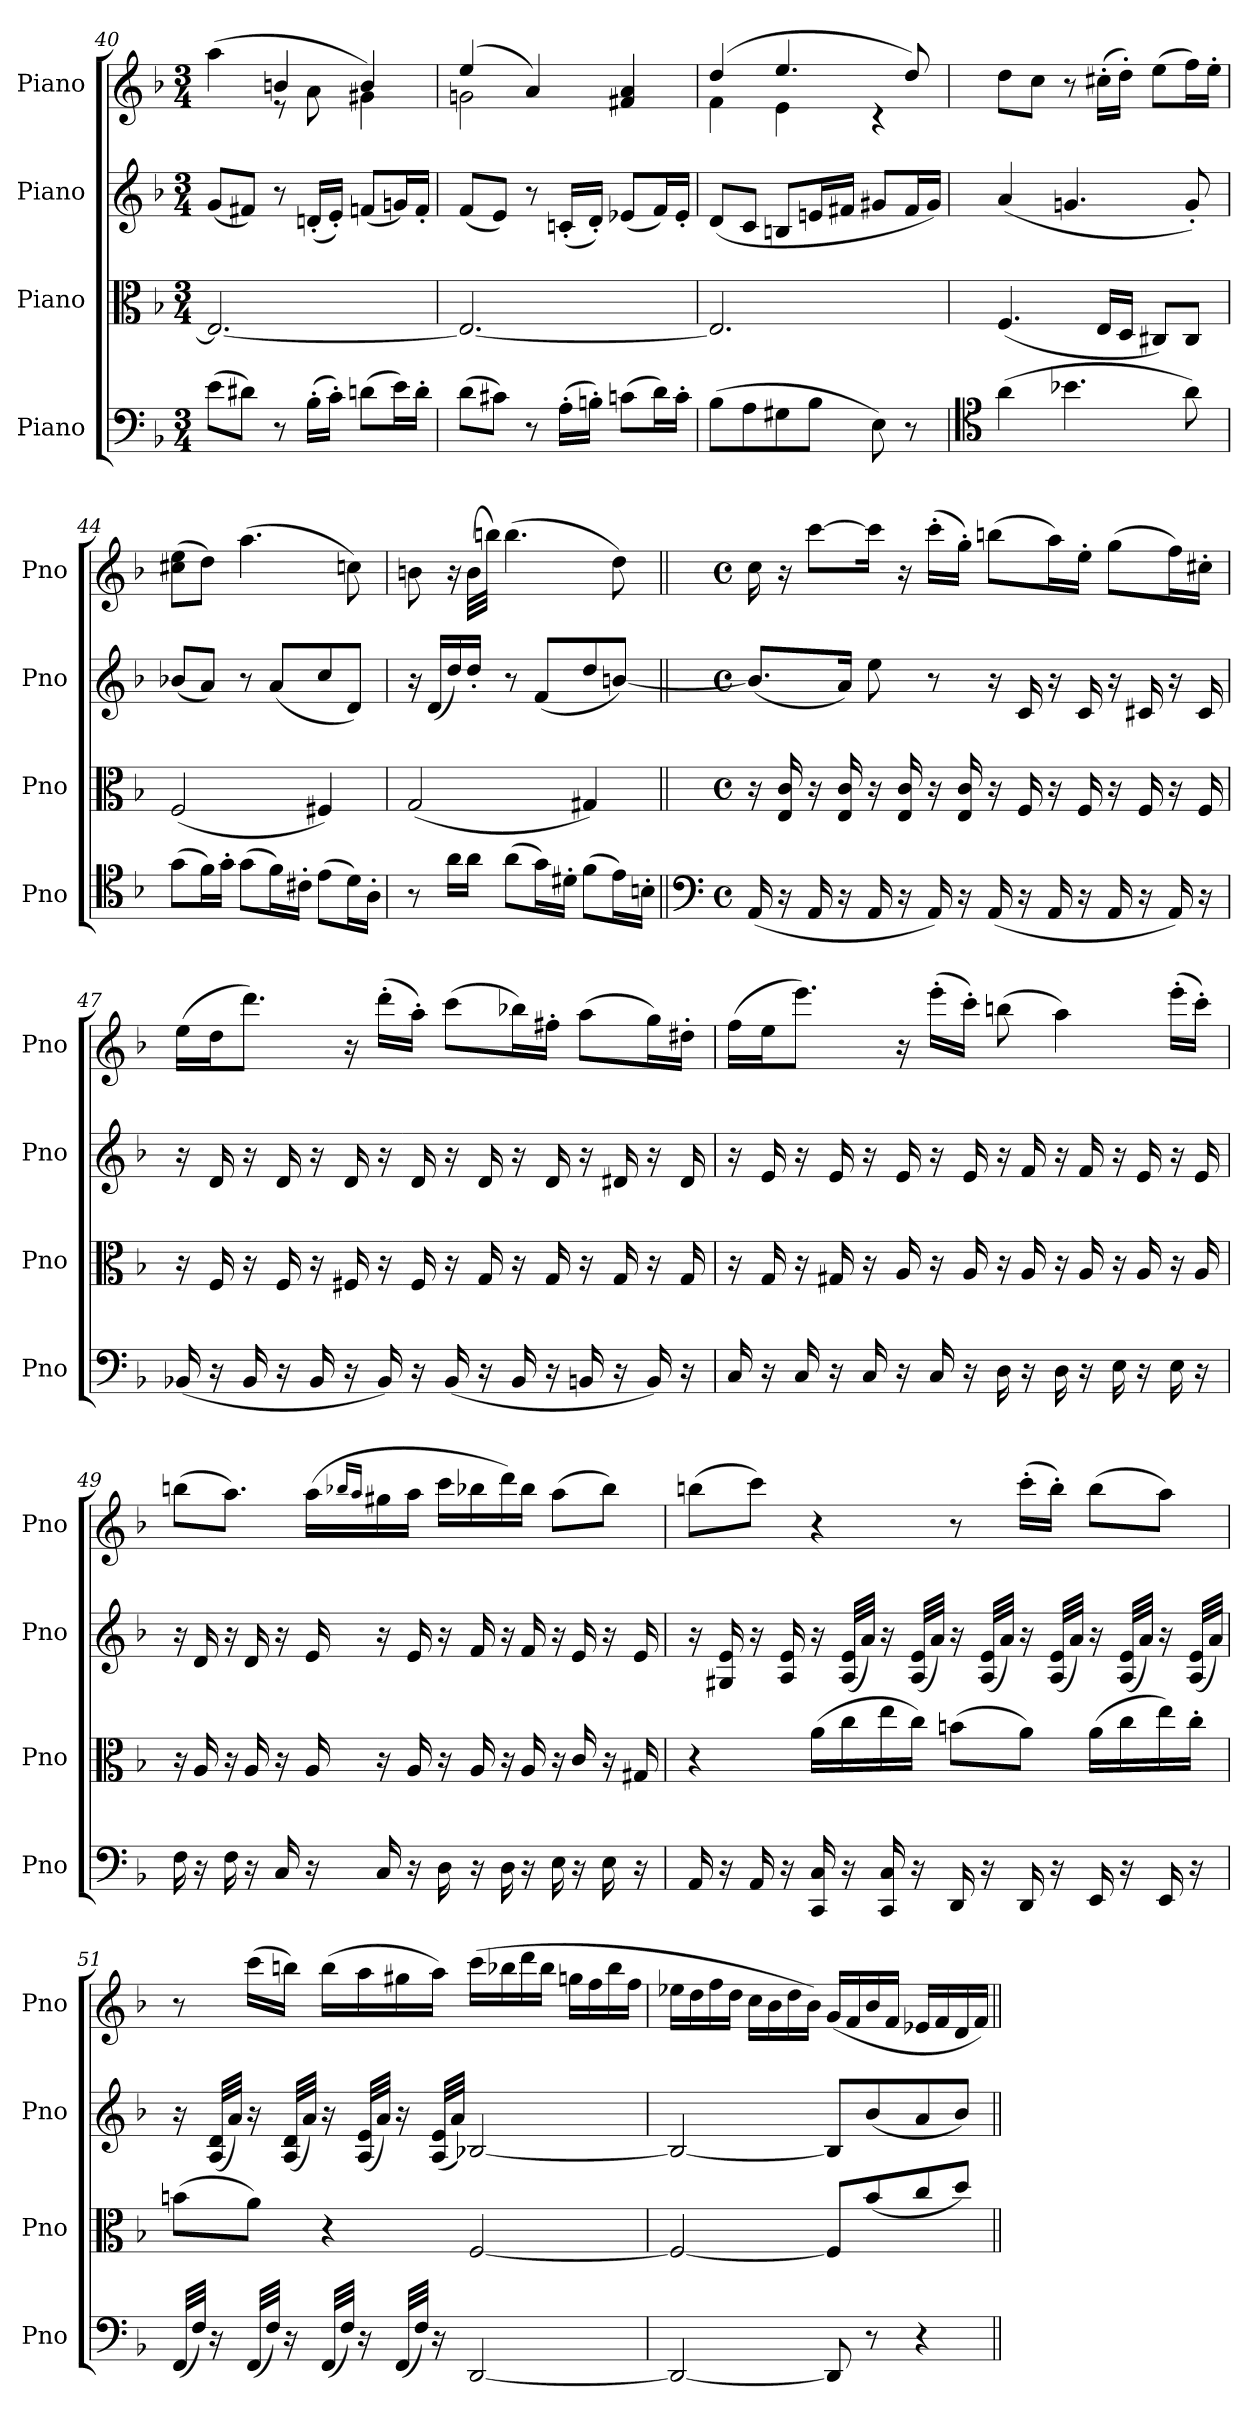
**kern	**kern	**kern	**kern
*part4	*part3	*part2	*part1
*staff4	*staff3	*staff2	*staff1
*I"Piano	*I"Piano	*I"Piano	*I"Piano
*I'Pno	*I'Pno	*I'Pno	*I'Pno
*clefF4	*clefC3	*clefG2	*clefG2
*k[b-]	*k[b-]	*k[b-]	*k[b-]
*M3/4	*M3/4	*M3/4	*M3/4
=40	=40	=40	=40
*	*	*	*^
(8e\L	2.E/_	(8g/L	(4aa\	4ryy
8d#X\J)	.	8f#X/J)	.	.
8r	.	8r	4bn/	8r
(16B-'\LL	.	(16dn'/LL	.	8a\
16c'\JJ)	.	16e'/JJ)	.	.
(8dn\L	.	(8fn/L	4b/)	4g#X\
16e\L)	.	16gn/L)	.	.
16d'\JJ	.	16f'/JJ	.	.
=41	=41	=41	=41	=41
(8d\L	2.E/_	(8f/L	(4ee/	2gn\
8c#X\J)	.	8e/J)	.	.
8r	.	8r	4a/)	.
(16A'\LL	.	(16cn'/LL	.	.
16Bn'\JJ)	.	16d'/JJ)	.	.
(8cn\L	.	(8e-X/L	4f#X/ 4a/	4ryy
16d\L)	.	16f/L)	.	.
16c'\JJ	.	16e-'/JJ	.	.
=42	=42	=42	=42	=42
(8B-\L	2.E/]	(8d/L	(4dd/	4f\
8A\	.	8c/J	.	.
8G#X\	.	8Bn/L	4.ee/	4e\
8B-\J	.	16en/L	.	.
.	.	16f#X/JJ	.	.
8E\)	.	8g#X/L	.	4r
8r	.	16f#/L	8dd/)	.
.	.	16g#/JJ)	.	.
*	*	*	*v	*v
=43	=43	=43	=43
*clefC4	*	*	*
(4a\	(4.F/	(4a/	8dd\L
.	.	.	8cc\J
4.b-X\	.	4.gn/	8r
.	16E/LL	.	(16cc#X'\LL
.	16D/JJ	.	16dd'\JJ)
.	8C#X/L)	.	(8ee\L
8a\)	8C#/J	8g'/)	16ff\L)
.	.	.	16ee'\JJ
=44	=44	=44	=44
(8g\L	(2F/	(8b-X/L	(8cc#X\ 8ee\L
16f\L)	.	8a/J)	8dd\J)
16g'\JJ	.	.	.
(8g\L	.	8r	(4.aa\
16f\L)	.	(8a/L	.
16c#X'\JJ	.	.	.
(8e\L	4F#X/)	8cc/	.
16d\L)	.	8d/J)	8ccn\)
16A'\JJ	.	.	.
=45	=45	=45	=45
8r	(2G/	16r	8bn\
.	.	(16d/LL	.
16a\LL	.	16dd/)	16r
16a\JJ	.	16dd'/JJ	(32b\LLL
.	.	.	32bbn\JJJ)
(8a\L	.	8r	(4.bb\
16g\L)	.	(8f/L	.
16d#X'\JJ	.	.	.
(8f\L	4G#X/)	8dd/	.
16e\L)	.	[8bn/J)	8dd\)
16Bn'\JJ	.	.	.
!!LO:LB:g=z
=46||	=46||	=46||	=46||
*clefF4	*	*	*
*M4/4	*M4/4	*M4/4	*M4/4
*met(c)	*met(c)	*met(c)	*met(c)
(16AA/	16r	(8.b/L]	16cc\
16r	16E/ 16c/	.	16r
16AA/	16r	.	[8ccc\L
16r	16E/ 16c/	16a/Jk)	.
16AA/	16r	8ee\	16ccc\Jk]
16r	16E/ 16c/	.	16r
16AA/)	16r	8r	(16ccc'\LL
16r	16E/ 16c/	.	16gg'\JJ)
(16AA/	16r	16r	(8bbn\L
16r	16F/	16c/	.
16AA/	16r	16r	16aa\L)
16r	16F/	16c/	16ee'\JJ
16AA/	16r	16r	(8gg\L
16r	16F/	16c#X/	.
16AA/)	16r	16r	16ff\L)
16r	16F/	16c#/	16cc#X'\JJ
=47	=47	=47	=47
(16BB-X/	16r	16r	(16ee\LL
16r	16F/	16d/	16dd\J
16BB-/	16r	16r	8.ddd\J)
16r	16F/	16d/	.
16BB-/	16r	16r	.
16r	16F#X/	16d/	16r
16BB-/)	16r	16r	(16ddd'\LL
16r	16F#/	16d/	16aa'\JJ)
(16BB-/	16r	16r	(8ccc\L
16r	16G/	16d/	.
16BB-/	16r	16r	16bb-X\L)
16r	16G/	16d/	16ff#X'\JJ
16BBn/	16r	16r	(8aa\L
16r	16G/	16d#X/	.
16BB/)	16r	16r	16gg\L)
16r	16G/	16d#/	16dd#X'\JJ
=48	=48	=48	=48
16C/	16r	16r	(16ff\LL
16r	16G/	16e/	16ee\J
16C/	16r	16r	8.eee\J)
16r	16G#X/	16e/	.
16C/	16r	16r	.
16r	16A/	16e/	16r
16C/	16r	16r	(16eee'\LL
16r	16A/	16e/	16ccc'\JJ)
16D\	16r	16r	(8bbn\
16r	16A/	16f/	.
16D\	16r	16r	4aa\)
16r	16A/	16f/	.
16E\	16r	16r	.
16r	16A/	16e/	.
16E\	16r	16r	(16eee'\LL
16r	16A/	16e/	16ccc'\JJ)
=49	=49	=49	=49
16F\	16r	16r	(8bbn\L
16r	16A/	16d/	.
16F\	16r	16r	8.aa\J)
16r	16A/	16d/	.
16C/	16r	16r	.
16r	16A/	16e/	(16aa\LL
.	.	.	16qbb-X/LL
.	.	.	16qaa/JJ
16C/	16r	16r	16gg#X\
16r	16A/	16e/	16aa\JJ
16D\	16r	16r	16ccc\LL
16r	16A/	16f/	16bb-\
16D\	16r	16r	16ddd\)
16r	16A/	16f/	16bb-\JJ
16E\	16r	16r	(8aa\L
16r	16c/	16e/	.
16E\	16r	16r	8bb-\J)
16r	16G#X/	16e/	.
!!LO:LB:g=z
=50	=50	=50	=50
16AA/	4r	16r	(8bbn\L
16r	.	16G#X/ 16e/	.
16AA/	.	16r	8ccc\J)
16r	.	16A/ 16e/	.
16CC/ 16C/	(16a\LL	16r	4r
16r	16cc\	(32A/ 32e/LLL	.
.	.	32a/JJJ)	.
16CC/ 16C/	16ee\	16r	.
16r	16cc\JJ)	(32A/ 32e/LLL	.
.	.	32a/JJJ)	.
16DD/	(8bn\L	16r	8r
16r	.	(32A/ 32e/LLL	.
.	.	32a/JJJ)	.
16DD/	8a\J)	16r	(16ccc'\LL
16r	.	(32A/ 32e/LLL	16bb'\JJ)
.	.	32a/JJJ)	.
16EE/	(16a\LL	16r	(8bb\L
16r	16cc\	(32A/ 32e/LLL	.
.	.	32a/JJJ)	.
16EE/	16ee\)	16r	8aa\J)
16r	16cc'\JJ	(32A/ 32e/LLL	.
.	.	32a/JJJ)	.
=51	=51	=51	=51
(32FF/LLL	(8bn\L	16r	8r
32F/JJJ)	.	.	.
16r	.	(32A/ 32d/LLL	.
.	.	32a/JJJ)	.
(32FF/LLL	8a\J)	16r	(16ccc\LL
32F/JJJ)	.	.	.
16r	.	(32A/ 32d/LLL	16bbn\JJ)
.	.	32a/JJJ)	.
(32FF/LLL	4r	16r	(16bb\LL
32F/JJJ)	.	.	.
16r	.	(32A/ 32e/LLL	16aa\
.	.	32a/JJJ)	.
(32FF/LLL	.	16r	16gg#X\
32F/JJJ)	.	.	.
16r	.	(32A/ 32e/LLL	16aa\JJ)
.	.	32a/JJJ)	.
[2DD/	[2F/	[2B-X/	(16ccc\LL
.	.	.	16bb-X\
.	.	.	16ddd\
.	.	.	16bb-\JJ
.	.	.	16ggn\LL
.	.	.	16ff\
.	.	.	16bb-\
.	.	.	16ff\JJ
=52	=52	=52	=52
2DD/_	2F/_	2B-/_	16ee-X\LL
.	.	.	16dd\
.	.	.	16ff\
.	.	.	16dd\JJ
.	.	.	16cc\LL
.	.	.	16b-\
.	.	.	16dd\
.	.	.	16b-\JJ)
8DD/]	8F/L]	8B-/L]	(16g/LL
.	.	.	16f/
8r	(8b-/	(8b-/	16b-/
.	.	.	16f/JJ
4r	8cc/	8a/	16e-X/LL
.	.	.	16f/
.	8dd/J)	8b-/J)	16d/
.	.	.	16f/JJ)
=||	=||	=||	=||
*-	*-	*-	*-
